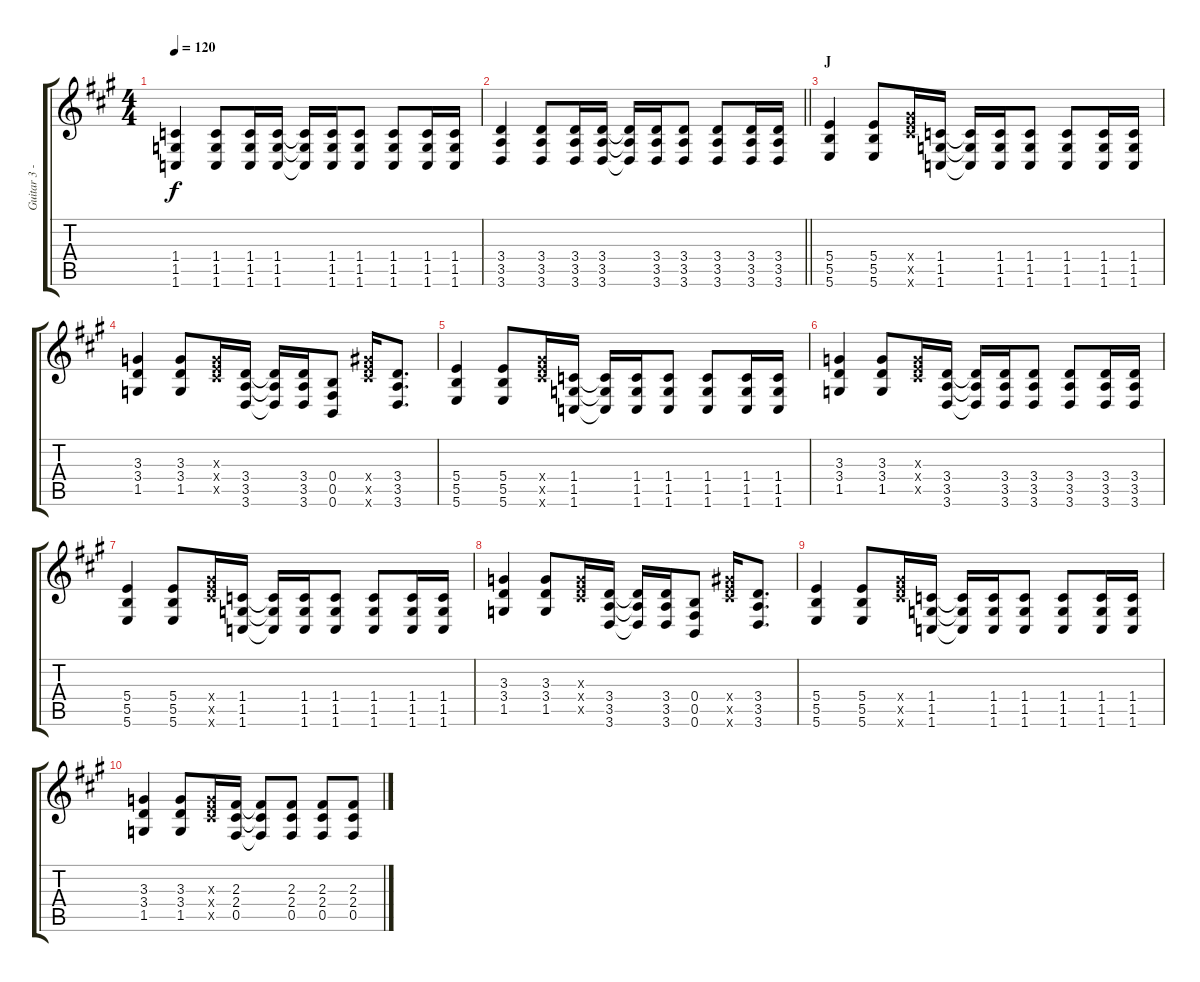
\track ("Guitar 3 - Aoi" "Guitar 3 -") {instrument distortionguitar}
\staff {score tabs}
\tuning (Db4 Ab3 E3 B2 Gb2 B1) {hide}
\ts (4 4)
\tempo 120
\clef g2
\ks a
(1.4 1.5 1.6).4{dy f} (1.4 1.5 1.6).8 (1.4 1.5 1.6).16 (1.4 1.5 1.6).16 (1.4{t} 1.5{t} 1.6{t}).16 (1.4 1.5 1.6).16 (1.4 1.5 1.6).8 (1.4 1.5 1.6).8 (1.4 1.5 1.6).16 (1.4 1.5 1.6).16 |
\barLineRight lightlight
(3.4 3.5 3.6).4 (3.4 3.5 3.6).8 (3.4 3.5 3.6).16 (3.4 3.5 3.6).16 (3.4{t} 3.5{t} 3.6{t}).16 (3.4 3.5 3.6).16 (3.4 3.5 3.6).8 (3.4 3.5 3.6).8 (3.4 3.5 3.6).16 (3.4 3.5 3.6).16 |
\section ("" "J")
(5.4 5.5 5.6).4 (5.4 5.5 5.6).8 (9.4{x} 10.5{x} 14.6{x}).16 (1.4 1.5 1.6).16 (1.4{t} 1.5{t} 1.6{t}).16 (1.4 1.5 1.6).16 (1.4 1.5 1.6).8 (1.4 1.5 1.6).8 (1.4 1.5 1.6).16 (1.4 1.5 1.6).16 |
(3.3 3.4 1.5).4 (3.3 3.4 1.5).8 (3.3{x} 5.4{x} 7.5{x}).16 (3.4 3.5 3.6).16 (3.4{t} 3.5{t} 3.6{t}).16 (3.4 3.5 3.6).16 (0.4 0.5 0.6).8 (9.4{x} 10.5{x} 14.6{x}).16 (3.4 3.5 3.6).8{d} |
(5.4 5.5 5.6).4 (5.4 5.5 5.6).8 (9.4{x} 10.5{x} 14.6{x}).16 (1.4 1.5 1.6).16 (1.4{t} 1.5{t} 1.6{t}).16 (1.4 1.5 1.6).16 (1.4 1.5 1.6).8 (1.4 1.5 1.6).8 (1.4 1.5 1.6).16 (1.4 1.5 1.6).16 |
(3.3 3.4 1.5).4 (3.3 3.4 1.5).8 (3.3{x} 5.4{x} 7.5{x}).16 (3.4 3.5 3.6).16 (3.4{t} 3.5{t} 3.6{t}).16 (3.4 3.5 3.6).16 (3.4 3.5 3.6).8 (3.4 3.5 3.6).8 (3.4 3.5 3.6).16 (3.4 3.5 3.6).16 |
(5.4 5.5 5.6).4 (5.4 5.5 5.6).8 (9.4{x} 10.5{x} 14.6{x}).16 (1.4 1.5 1.6).16 (1.4{t} 1.5{t} 1.6{t}).16 (1.4 1.5 1.6).16 (1.4 1.5 1.6).8 (1.4 1.5 1.6).8 (1.4 1.5 1.6).16 (1.4 1.5 1.6).16 |
(3.3 3.4 1.5).4 (3.3 3.4 1.5).8 (3.3{x} 5.4{x} 7.5{x}).16 (3.4 3.5 3.6).16 (3.4{t} 3.5{t} 3.6{t}).16 (3.4 3.5 3.6).16 (0.4 0.5 0.6).8 (9.4{x} 10.5{x} 14.6{x}).16 (3.4 3.5 3.6).8{d} |
(5.4 5.5 5.6).4 (5.4 5.5 5.6).8 (9.4{x} 10.5{x} 14.6{x}).16 (1.4 1.5 1.6).16 (1.4{t} 1.5{t} 1.6{t}).16 (1.4 1.5 1.6).16 (1.4 1.5 1.6).8 (1.4 1.5 1.6).8 (1.4 1.5 1.6).16 (1.4 1.5 1.6).16 |
(3.3 3.4 1.5).4 (3.3 3.4 1.5).8 (3.3{x} 5.4{x} 7.5{x}).16 (2.3 2.4 0.5).16 (2.3{t} 2.4{t} 0.5{t}).8 (2.3 2.4 0.5).8 (2.3 2.4 0.5).8 (2.3 2.4 0.5).8
